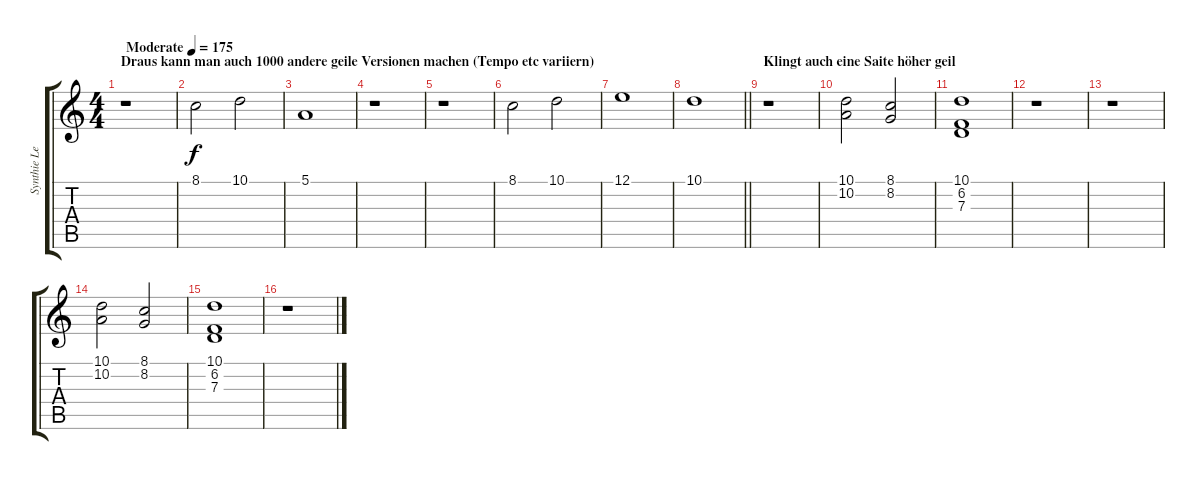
\track ("Synthie Lead" "Synthie Le") {instrument stringensemble2}
\staff {score tabs}
\tuning (E4 B3 G3 E3 B2 E2) {hide}
\ts (4 4)
\section ("" "Draus kann man auch 1000 andere geile Versionen machen (Tempo etc variiern)")
\tempo (175 "Moderate")
\clef g2
\ks c
r.1{dy f instrument stringensemble2} |
8.1.2 10.1.2 |
5.1.1 |
r.1 |
r.1 |
8.1.2 10.1.2 |
12.1.1 |
\barLineRight lightlight
10.1.1 |
\section ("" "Klingt auch eine Saite höher geil")
r.1 |
(10.1 10.2).2 (8.1 8.2).2 |
(10.1 6.2 7.3).1 |
r.1 |
r.1 |
(10.1 10.2).2 (8.1 8.2).2 |
(10.1 6.2 7.3).1 |
r.1
